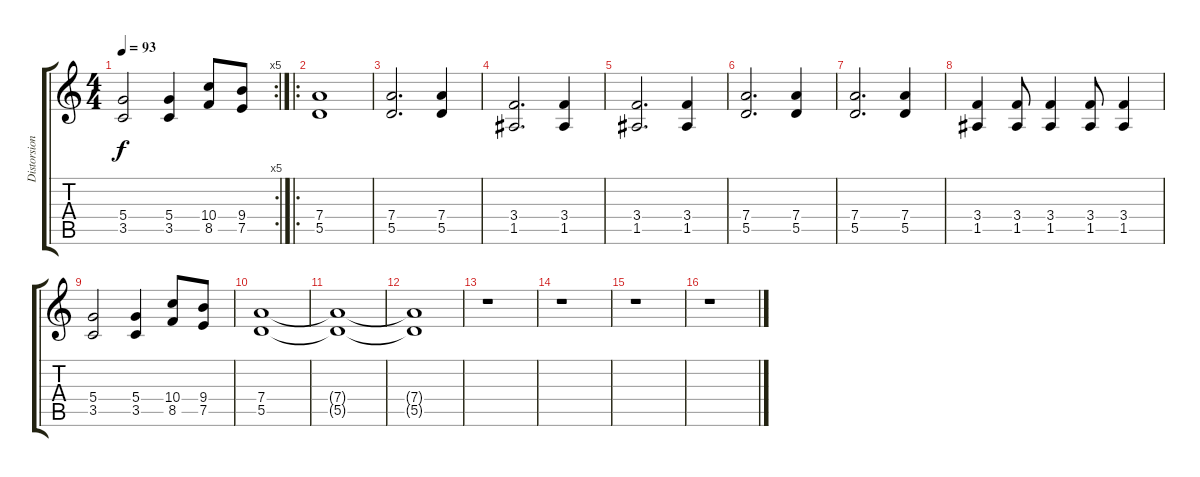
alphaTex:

\track ("Distorsion guitar" "Distorsion") {instrument electricguitarjazz}
\staff {score tabs}
\tuning (E4 B3 G3 D3 A2 E2) {hide}
\rc 5
\ts (4 4)
\tempo 93
\clef g2
\ks c
(5.4 3.5).2{dy f} (5.4 3.5).4 (10.4 8.5).8 (9.4 7.5).8 |
\ro
(7.4 5.5).1 |
(7.4 5.5).2{d} (7.4 5.5).4 |
(3.4 1.5).2{d} (3.4 1.5).4 |
(3.4 1.5).2{d} (3.4 1.5).4 |
(7.4 5.5).2{d} (7.4 5.5).4 |
(7.4 5.5).2{d} (7.4 5.5).4 |
(3.4 1.5).4 (3.4 1.5).8 (3.4 1.5).4 (3.4 1.5).8 (3.4 1.5).4 |
(5.4 3.5).2 (5.4 3.5).4 (10.4 8.5).8 (9.4 7.5).8 |
(7.4 5.5).1 |
(7.4{t} 5.5{t}).1 |
(7.4{t} 5.5{t}).1 |
r.1 |
r.1 |
r.1 |
r.1
